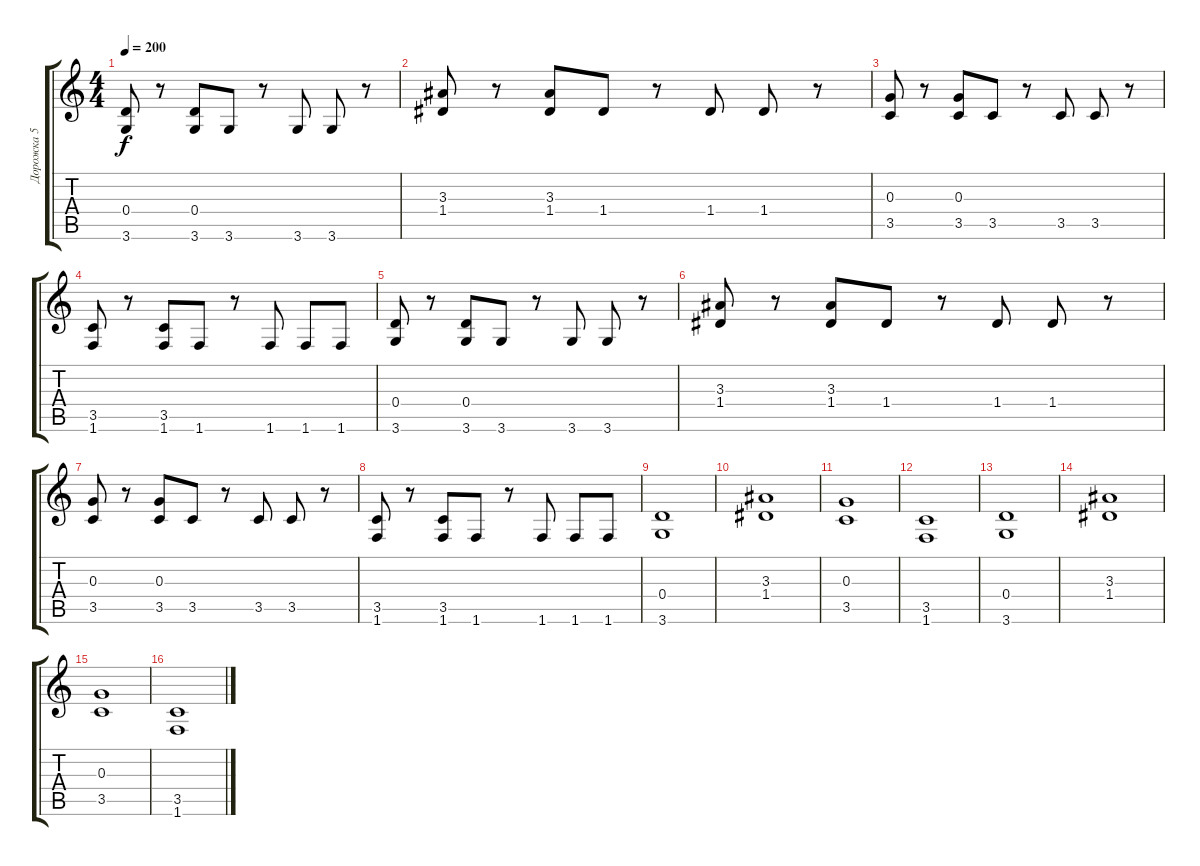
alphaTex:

\track ("Дорожка 5" "Дорожка 5") {instrument distortionguitar}
\staff {score tabs}
\tuning (E4 B3 G3 D3 A2 E2) {hide}
\ts (4 4)
\tempo 200
\clef g2
\ks c
(0.4 3.6).8{dy f} r.8 (0.4 3.6).8 3.6.8 r.8 3.6.8 3.6.8 r.8 |
(3.3 1.4).8 r.8 (3.3 1.4).8 1.4.8 r.8 1.4.8 1.4.8 r.8 |
(0.3 3.5).8 r.8 (0.3 3.5).8 3.5.8 r.8 3.5.8 3.5.8 r.8 |
(3.5 1.6).8 r.8 (3.5 1.6).8 1.6.8 r.8 1.6.8 1.6.8 1.6.8 |
(0.4 3.6).8 r.8 (0.4 3.6).8 3.6.8 r.8 3.6.8 3.6.8 r.8 |
(3.3 1.4).8 r.8 (3.3 1.4).8 1.4.8 r.8 1.4.8 1.4.8 r.8 |
(0.3 3.5).8 r.8 (0.3 3.5).8 3.5.8 r.8 3.5.8 3.5.8 r.8 |
(3.5 1.6).8 r.8 (3.5 1.6).8 1.6.8 r.8 1.6.8 1.6.8 1.6.8 |
(0.4 3.6).1 |
(3.3 1.4).1 |
(0.3 3.5).1 |
(3.5 1.6).1 |
(0.4 3.6).1 |
(3.3 1.4).1 |
(0.3 3.5).1 |
(3.5 1.6).1
